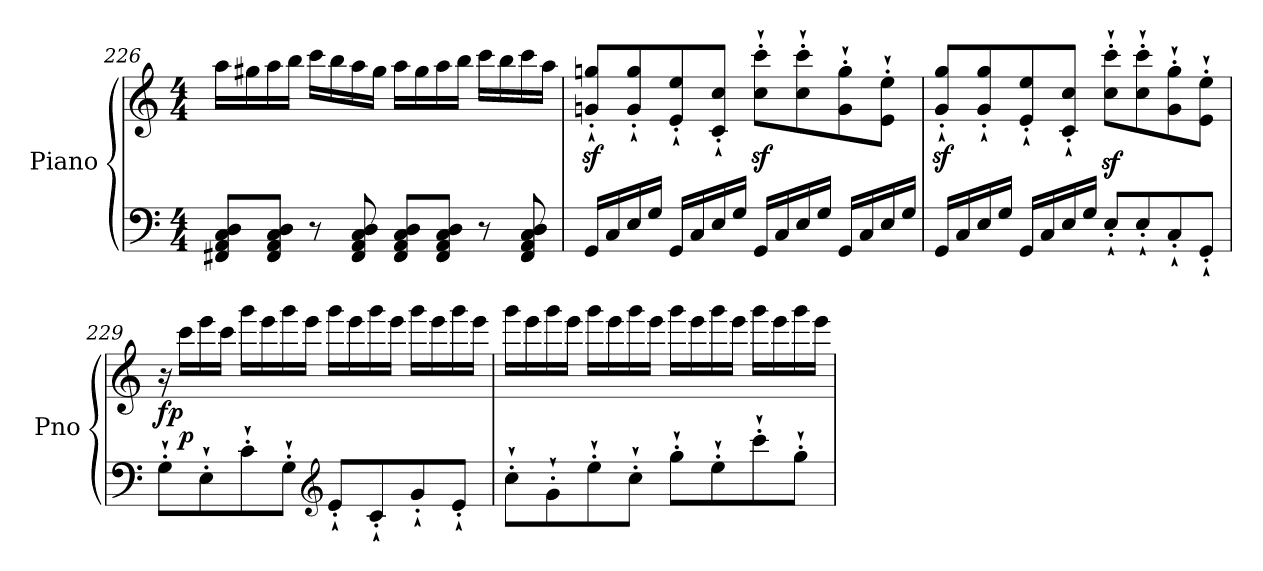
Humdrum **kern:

**kern	**kern	**dynam
*part1	*part1	*part1
*staff2	*staff1	*staff1/2
*I"Piano	*	*
*I'Pno	*	*
*clefF4	*clefG2	*
*k[]	*k[]	*
*M4/4	*M4/4	*
=226	=226	=226
8FF#X/ 8AA/ 8C/ 8D/L	16aa\LL	.
.	16gg#X\	.
8FF#/ 8AA/ 8C/ 8D/J	16aa\	.
.	16bb\JJ	.
8r	16ccc\LL	.
.	16bb\	.
8FF#/ 8AA/ 8C/ 8D/	16aa\	.
.	16gg#\JJ	.
8FF#/ 8AA/ 8C/ 8D/L	16aa\LL	.
.	16gg#\	.
8FF#/ 8AA/ 8C/ 8D/J	16aa\	.
.	16bb\JJ	.
8r	16ccc\LL	.
.	16bb\	.
8FF#/ 8AA/ 8C/ 8D/	16ccc\	.
.	16aa\JJ	.
!!LO:LB:g=z
=227	=227	=227
16GG/LL	8gn/z<`' 8ggn/z<`'L	.
16C/	.	.
16E/	8g/`' 8gg/`'	.
16G/JJ	.	.
16GG/LL	8e/`' 8ee/`'	.
16C/	.	.
16E/	8c/`' 8cc/`'J	.
16G/JJ	.	.
16GG/LL	8cc\z<`' 8ccc\z<`'L	.
16C/	.	.
16E/	8cc\`' 8ccc\`'	.
16G/JJ	.	.
16GG/LL	8g\`' 8gg\`'	.
16C/	.	.
16E/	8e\`' 8ee\`'J	.
16G/JJ	.	.
=228	=228	=228
16GG/LL	8g/z<`' 8gg/z<`'L	.
16C/	.	.
16E/	8g/`' 8gg/`'	.
16G/JJ	.	.
16GG/LL	8e/`' 8ee/`'	.
16C/	.	.
16E/	8c/`' 8cc/`'J	.
16G/JJ	.	.
8E`'/L	8cc\z<`' 8ccc\z<`'L	.
8E`'/	8cc\`' 8ccc\`'	.
8C`'/	8g\`' 8gg\`'	.
8GG`'/J	8e\`' 8ee\`'J	.
=229	=229	=229
!	!	!LO:DY:b
8G`'\L	16r	fp
!	!	!LO:DY:b
.	16ccc\LL	p
8E`'\	16eee\	.
.	16ccc\JJ	.
8c`'\	16ggg\LL	.
.	16eee\	.
8G`'\J	16ggg\	.
.	16eee\JJ	.
*clefG2	*	*
8e`'/L	16ggg\LL	.
.	16eee\	.
8c`'/	16ggg\	.
.	16eee\JJ	.
8g`'/	16ggg\LL	.
.	16eee\	.
8e`'/J	16ggg\	.
.	16eee\JJ	.
!!LO:LB:g=z
=230	=230	=230
8cc`'\L	16ggg\LL	.
.	16eee\	.
8g`'\	16ggg\	.
.	16eee\JJ	.
8ee`'\	16ggg\LL	.
.	16eee\	.
8cc`'\J	16ggg\	.
.	16eee\JJ	.
8gg`'\L	16ggg\LL	.
.	16eee\	.
8ee`'\	16ggg\	.
.	16eee\JJ	.
8ccc`'\	16ggg\LL	.
.	16eee\	.
8gg`'\J	16ggg\	.
.	16eee\JJ	.
=	=	=
*-	*-	*-
